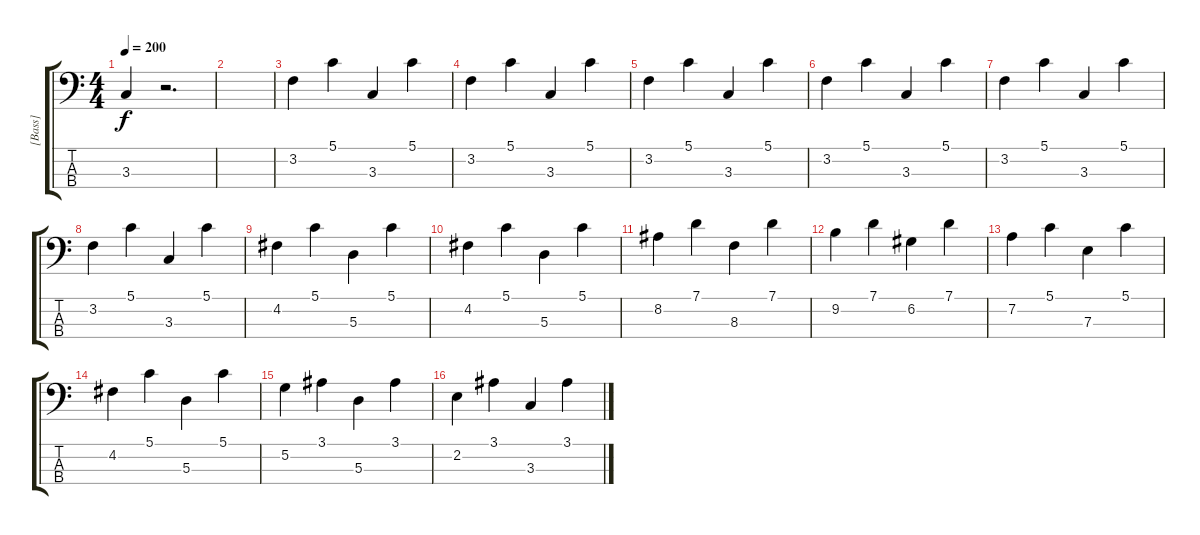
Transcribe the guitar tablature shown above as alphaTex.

\track ("[Bass]" "[Bass]") {instrument electricbassfinger}
\staff {score tabs}
\tuning (G2 D2 A1 D1) {hide}
\ts (4 4)
\tempo 200
\clef f4
\ks c
3.3.4{dy f} r.2{d} |
|
3.2.4 5.1.4 3.3.4 5.1.4 |
3.2.4 5.1.4 3.3.4 5.1.4 |
3.2.4 5.1.4 3.3.4 5.1.4 |
3.2.4 5.1.4 3.3.4 5.1.4 |
3.2.4 5.1.4 3.3.4 5.1.4 |
3.2.4 5.1.4 3.3.4 5.1.4 |
4.2.4 5.1.4 5.3.4 5.1.4 |
4.2.4 5.1.4 5.3.4 5.1.4 |
8.2.4 7.1.4 8.3.4 7.1.4 |
9.2.4 7.1.4 6.2.4 7.1.4 |
7.2.4 5.1.4 7.3.4 5.1.4 |
4.2.4 5.1.4 5.3.4 5.1.4 |
5.2.4 3.1.4 5.3.4 3.1.4 |
2.2.4 3.1.4 3.3.4 3.1.4
